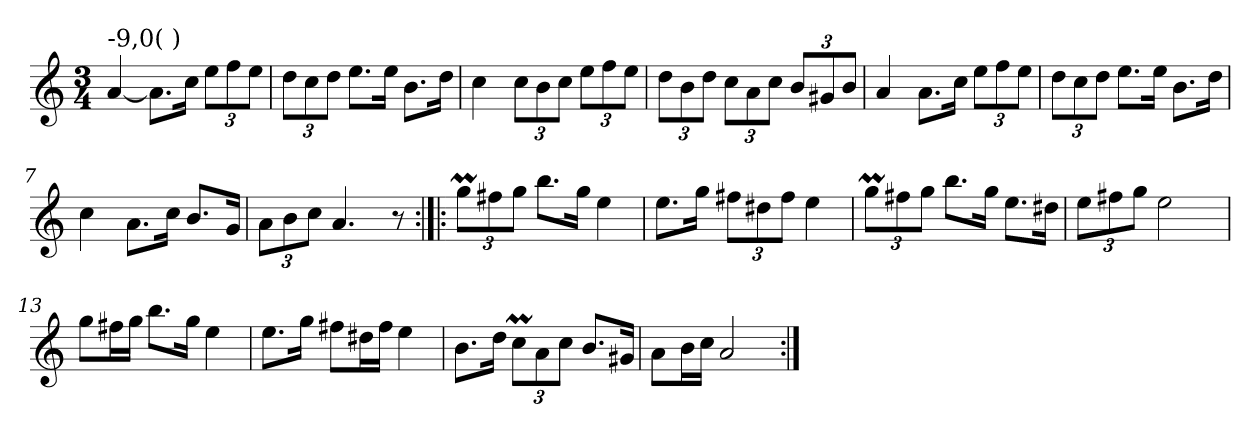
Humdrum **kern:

**kern
*part1
*staff1
*clefG2
*k[]
*M3/4
=1
!LO:TX:a:t=-9,0(    )
[4a/
8.a\L]
16cc\Jk
*Xbrackettup
12ee\L
12ff\
12ee\J
=2
12dd\L
12cc\
12dd\J
8.ee\L
16ee\Jk
8.b\L
16dd\Jk
=3
4cc\
12cc\L
12b\
12cc\J
12ee\L
12ff\
12ee\J
=4
12dd\L
12b\
12dd\J
12cc\L
12a\
12cc\J
12b/L
12g#X/
12b/J
=5
4a/
8.a\L
16cc\Jk
12ee\L
12ff\
12ee\J
=6
12dd\L
12cc\
12dd\J
8.ee\L
16ee\Jk
8.b\L
16dd\Jk
!!LO:LB:g=z
=7
4cc\
8.a\L
16cc\Jk
8.b/L
16g/Jk
=8
12a\L
12b\
12cc\J
4.a/
8r
=9:|!|:
12ggM\L
12ff#X\
12gg\J
8.bb\L
16gg\Jk
4ee\
=10
8.ee\L
16gg\Jk
12ff#X\L
12dd#X\
12ff#\J
4ee\
=11
12ggM\L
12ff#X\
12gg\J
8.bb\L
16gg\Jk
8.ee\L
16dd#X\Jk
=12
12ee\L
12ff#X\
12gg\J
2ee\
!!LO:LB:g=z
=13
8gg\L
16ff#X\L
16gg\JJ
8.bb\L
16gg\Jk
4ee\
=14
8.ee\L
16gg\Jk
8ff#X\L
16dd#X\L
16ff#\JJ
4ee\
=15
8.b\L
16dd\Jk
12ccM\L
12a\
12cc\J
8.b/L
16g#X/Jk
=16
8a\L
16b\L
16cc\JJ
2a/
=:|!
*-
